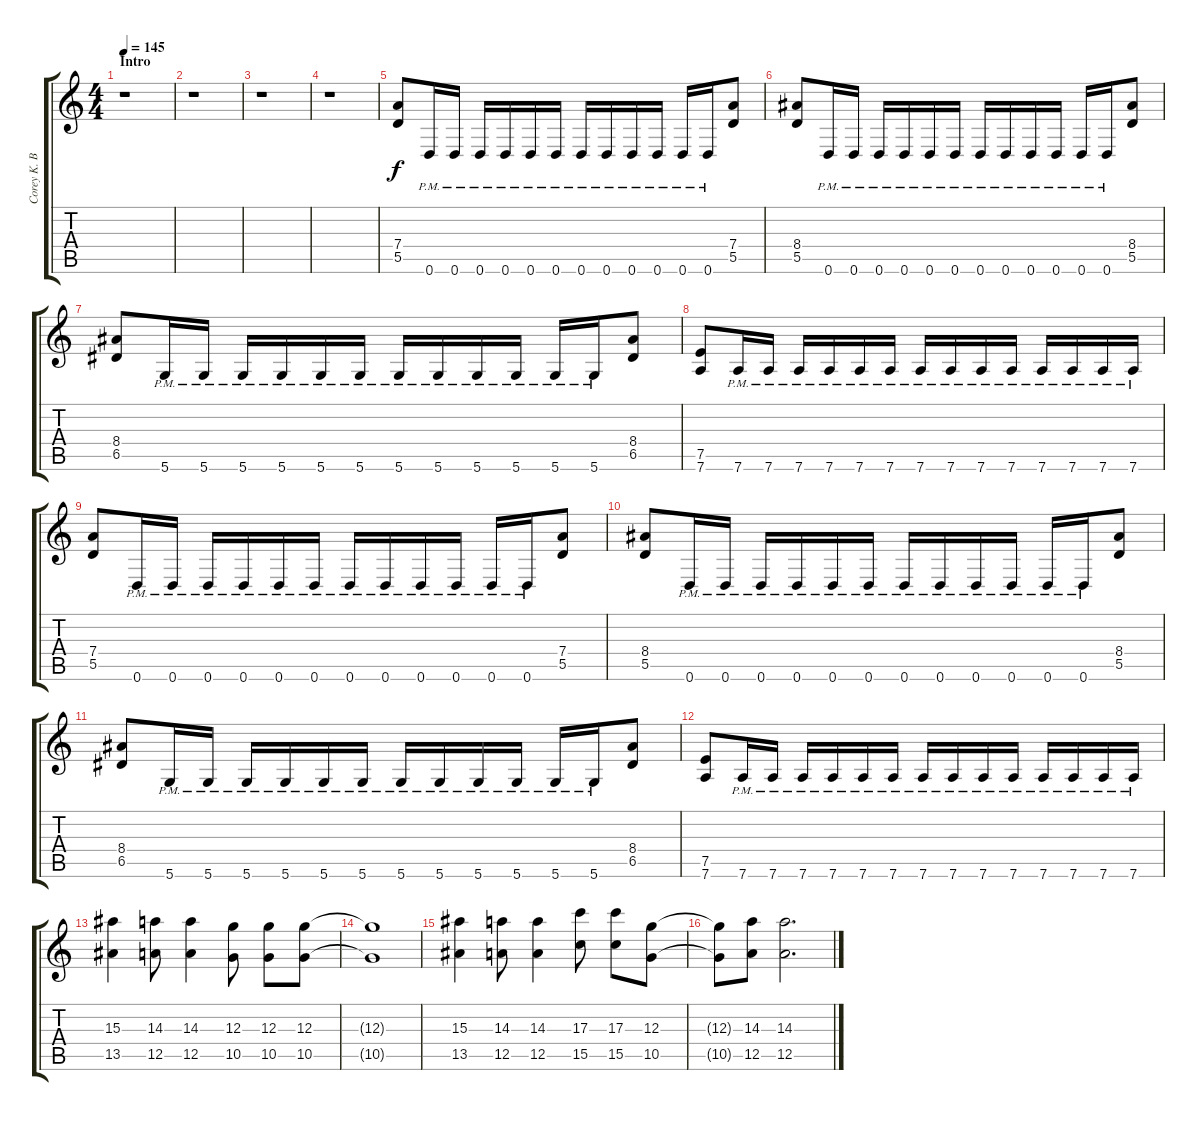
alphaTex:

\track ("Corey K. Beaulieu" "Corey K. B") {instrument distortionguitar}
\staff {score tabs}
\tuning (E4 B3 G3 D3 A2 D2) {hide}
\ts (4 4)
\section ("" "Intro")
\tempo 145
\clef g2
\ks c
r.1{dy f instrument distortionguitar} |
r.1 |
r.1 |
r.1 |
(7.4 5.5).8 0.6{pm}.16 0.6{pm}.16 0.6{pm}.16 0.6{pm}.16 0.6{pm}.16 0.6{pm}.16 0.6{pm}.16 0.6{pm}.16 0.6{pm}.16 0.6{pm}.16 0.6{pm}.16 0.6{pm}.16 (7.4 5.5).8 |
(8.4 5.5).8 0.6{pm}.16 0.6{pm}.16 0.6{pm}.16 0.6{pm}.16 0.6{pm}.16 0.6{pm}.16 0.6{pm}.16 0.6{pm}.16 0.6{pm}.16 0.6{pm}.16 0.6{pm}.16 0.6{pm}.16 (8.4 5.5).8 |
(8.4 6.5).8 5.6{pm}.16 5.6{pm}.16 5.6{pm}.16 5.6{pm}.16 5.6{pm}.16 5.6{pm}.16 5.6{pm}.16 5.6{pm}.16 5.6{pm}.16 5.6{pm}.16 5.6{pm}.16 5.6{pm}.16 (8.4 6.5).8 |
(7.5 7.6).8 7.6{pm}.16 7.6{pm}.16 7.6{pm}.16 7.6{pm}.16 7.6{pm}.16 7.6{pm}.16 7.6{pm}.16 7.6{pm}.16 7.6{pm}.16 7.6{pm}.16 7.6{pm}.16 7.6{pm}.16 7.6{pm}.16 7.6{pm}.16 |
(7.4 5.5).8 0.6{pm}.16 0.6{pm}.16 0.6{pm}.16 0.6{pm}.16 0.6{pm}.16 0.6{pm}.16 0.6{pm}.16 0.6{pm}.16 0.6{pm}.16 0.6{pm}.16 0.6{pm}.16 0.6{pm}.16 (7.4 5.5).8 |
(8.4 5.5).8 0.6{pm}.16 0.6{pm}.16 0.6{pm}.16 0.6{pm}.16 0.6{pm}.16 0.6{pm}.16 0.6{pm}.16 0.6{pm}.16 0.6{pm}.16 0.6{pm}.16 0.6{pm}.16 0.6{pm}.16 (8.4 5.5).8 |
(8.4 6.5).8 5.6{pm}.16 5.6{pm}.16 5.6{pm}.16 5.6{pm}.16 5.6{pm}.16 5.6{pm}.16 5.6{pm}.16 5.6{pm}.16 5.6{pm}.16 5.6{pm}.16 5.6{pm}.16 5.6{pm}.16 (8.4 6.5).8 |
(7.5 7.6).8 7.6{pm}.16 7.6{pm}.16 7.6{pm}.16 7.6{pm}.16 7.6{pm}.16 7.6{pm}.16 7.6{pm}.16 7.6{pm}.16 7.6{pm}.16 7.6{pm}.16 7.6{pm}.16 7.6{pm}.16 7.6{pm}.16 7.6{pm}.16 |
(15.3 13.5).4 (14.3 12.5).8 (14.3 12.5).4 (12.3 10.5).8 (12.3 10.5).8 (12.3 10.5).8 |
(12.3{t} 10.5{t}).1 |
(15.3 13.5).4 (14.3 12.5).8 (14.3 12.5).4 (17.3 15.5).8 (17.3 15.5).8 (12.3 10.5).8 |
(12.3{t} 10.5{t}).8 (14.3 12.5).8 (14.3 12.5).2{d}
